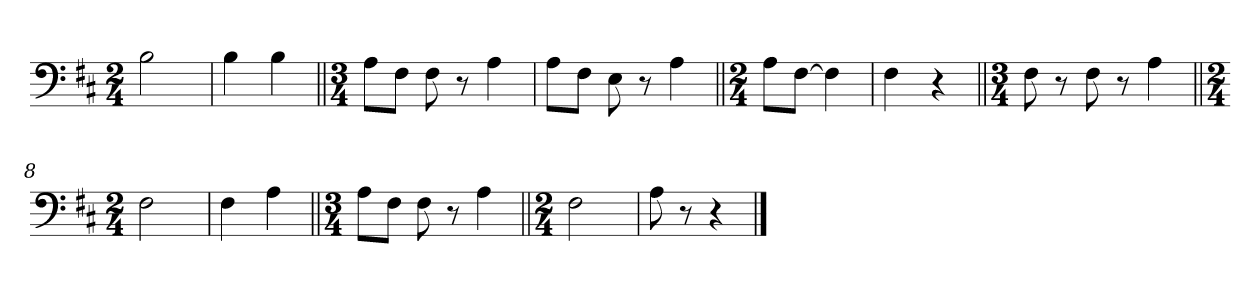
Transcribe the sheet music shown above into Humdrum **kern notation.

**kern
*part1
*staff1
*clefF4
*k[f#c#]
*M2/4
=1
2B\
=2
4B\
4B\
=3||
*M3/4
8A\L
8F#\J
8F#\
8r
4A\
=4
8A\L
8F#\J
8E\
8r
4A\
=5||
*M2/4
8A\L
[8F#\J
4F#\]
=6
4F#\
4r
=7||
*M3/4
8F#\
8r
8F#\
8r
4A\
=8||
*M2/4
2F#\
=9
4F#\
4A\
=10||
*M3/4
8A\L
8F#\J
8F#\
8r
4A\
=11||
*M2/4
2F#\
=12
8A\
8r
4r
==
*-
